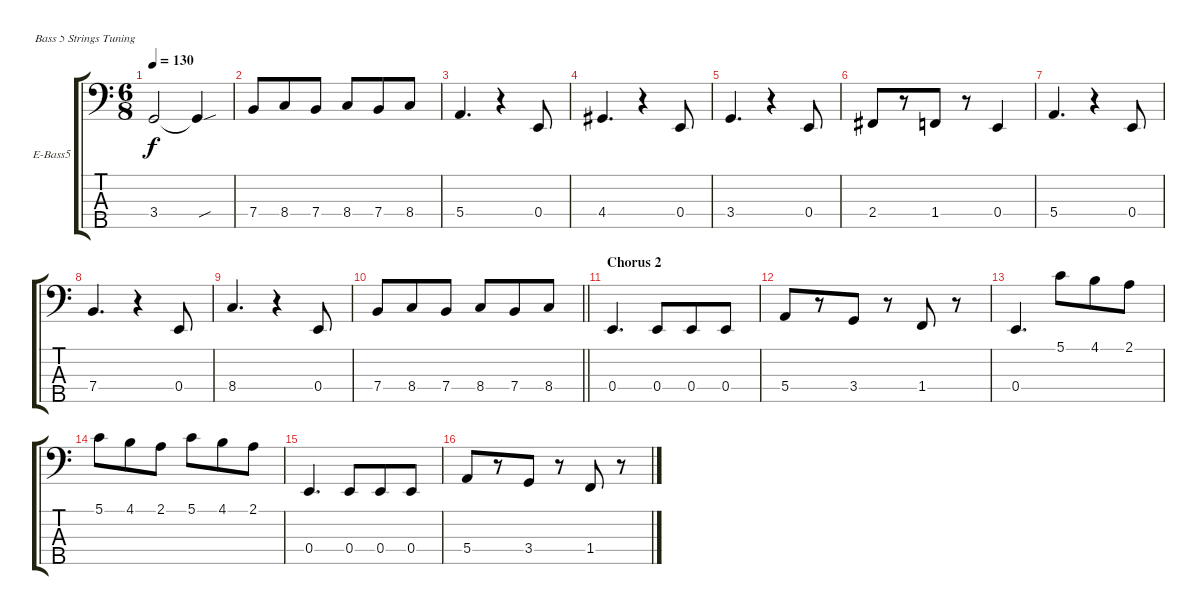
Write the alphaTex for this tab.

\bracketExtendMode groupsimilarinstruments
\firstSystemTrackNameOrientation horizontal
\otherSystemsTrackNameOrientation horizontal
\track ("bass (Andrey Stefnuk)" "E-Bass5") {instrument electricbassfinger}
\staff {score tabs}
\tuning (G2 D2 A1 E1 B0)
\ts (6 8)
\tempo 130
\clef f4
\ks aminor
3.4.2{dy f} 3.4{sou t}.4 |
7.4.8 8.4.8 7.4.8 8.4.8 7.4.8 8.4.8 |
5.4.4{d} r.4 0.4.8 |
4.4.4{d} r.4 0.4.8 |
3.4.4{d} r.4 0.4.8 |
2.4.8 r.8 1.4.8 r.8 0.4.4 |
5.4.4{d} r.4 0.4.8 |
7.4.4{d} r.4 0.4.8 |
8.4.4{d} r.4 0.4.8 |
\barLineRight lightlight
7.4.8 8.4.8 7.4.8 8.4.8 7.4.8 8.4.8 |
\section ("" "Chorus 2")
0.4.4{d} 0.4.8 0.4.8 0.4.8 |
5.4.8 r.8 3.4.8 r.8 1.4.8 r.8 |
0.4.4{d} 5.1.8 4.1.8 2.1.8 |
5.1.8 4.1.8 2.1.8 5.1.8 4.1.8 2.1.8 |
0.4.4{d} 0.4.8 0.4.8 0.4.8 |
5.4.8 r.8 3.4.8 r.8 1.4.8 r.8
